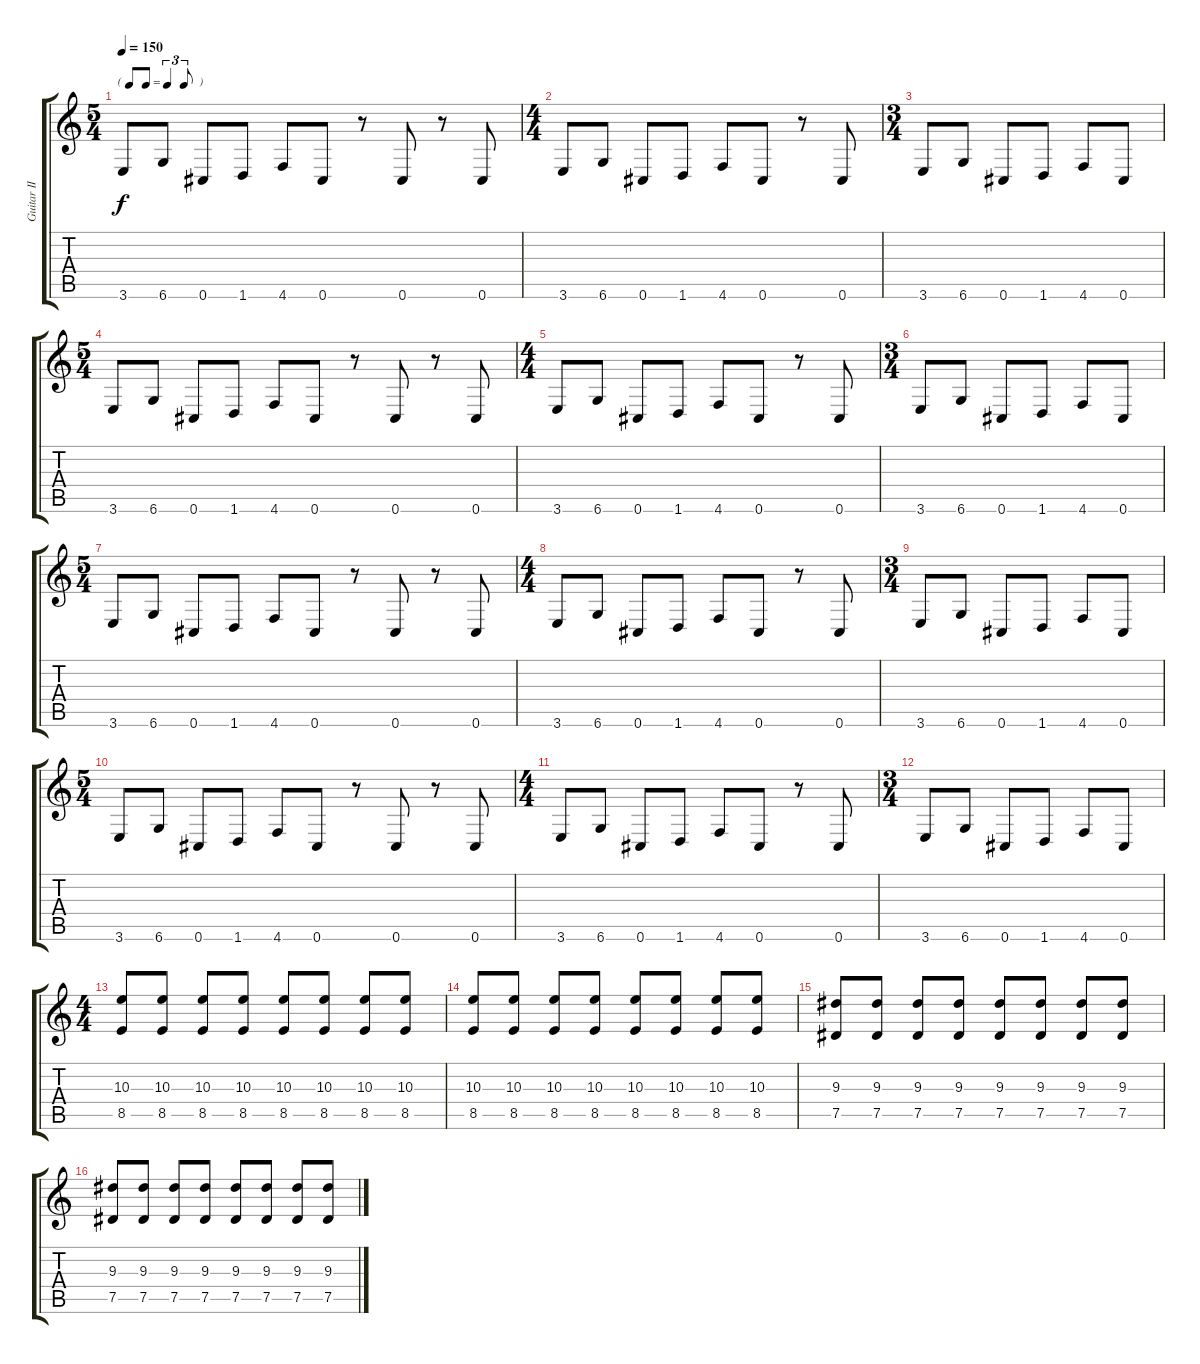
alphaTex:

\track ("Guitar II" "Guitar II") {instrument distortionguitar}
\staff {score tabs}
\tuning (Eb4 Bb3 Gb3 Db3 Ab2 Db2) {hide}
\ts (5 4)
\tf triplet8th
\tempo 150
\clef g2
\ks c
3.6.8{dy f} 6.6.8 0.6.8 1.6.8 4.6.8 0.6.8 r.8 0.6.8 r.8 0.6.8 |
\ts (4 4)
3.6.8 6.6.8 0.6.8 1.6.8 4.6.8 0.6.8 r.8 0.6.8 |
\ts (3 4)
3.6.8 6.6.8 0.6.8 1.6.8 4.6.8 0.6.8 |
\ts (5 4)
3.6.8 6.6.8 0.6.8 1.6.8 4.6.8 0.6.8 r.8 0.6.8 r.8 0.6.8 |
\ts (4 4)
3.6.8 6.6.8 0.6.8 1.6.8 4.6.8 0.6.8 r.8 0.6.8 |
\ts (3 4)
3.6.8 6.6.8 0.6.8 1.6.8 4.6.8 0.6.8 |
\ts (5 4)
3.6.8 6.6.8 0.6.8 1.6.8 4.6.8 0.6.8 r.8 0.6.8 r.8 0.6.8 |
\ts (4 4)
3.6.8 6.6.8 0.6.8 1.6.8 4.6.8 0.6.8 r.8 0.6.8 |
\ts (3 4)
3.6.8 6.6.8 0.6.8 1.6.8 4.6.8 0.6.8 |
\ts (5 4)
3.6.8 6.6.8 0.6.8 1.6.8 4.6.8 0.6.8 r.8 0.6.8 r.8 0.6.8 |
\ts (4 4)
3.6.8 6.6.8 0.6.8 1.6.8 4.6.8 0.6.8 r.8 0.6.8 |
\ts (3 4)
3.6.8 6.6.8 0.6.8 1.6.8 4.6.8 0.6.8 |
\ts (4 4)
(10.3 8.5).8 (10.3 8.5).8 (10.3 8.5).8 (10.3 8.5).8 (10.3 8.5).8 (10.3 8.5).8 (10.3 8.5).8 (10.3 8.5).8 |
(10.3 8.5).8 (10.3 8.5).8 (10.3 8.5).8 (10.3 8.5).8 (10.3 8.5).8 (10.3 8.5).8 (10.3 8.5).8 (10.3 8.5).8 |
(9.3 7.5).8 (9.3 7.5).8 (9.3 7.5).8 (9.3 7.5).8 (9.3 7.5).8 (9.3 7.5).8 (9.3 7.5).8 (9.3 7.5).8 |
(9.3 7.5).8 (9.3 7.5).8 (9.3 7.5).8 (9.3 7.5).8 (9.3 7.5).8 (9.3 7.5).8 (9.3 7.5).8 (9.3 7.5).8
